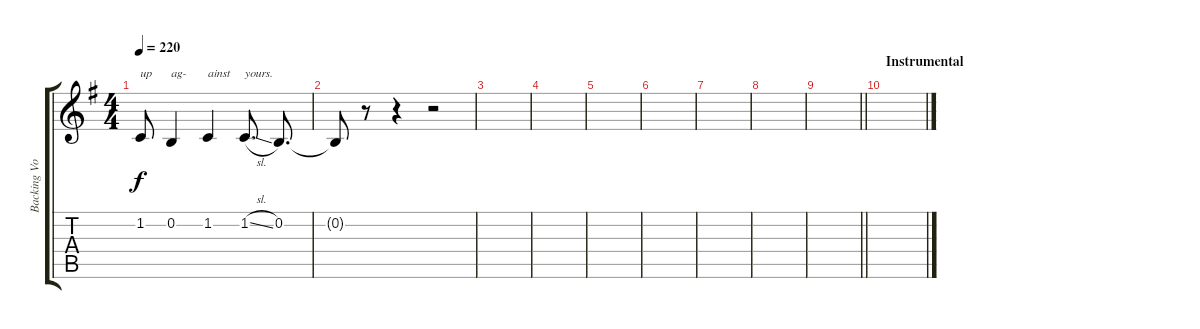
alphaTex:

\track ("Backing Vocals - James Johnston" "Backing Vo") {instrument altosax}
\staff {score tabs}
\tuning (E4 B3 G3 D3 A2 E2) {hide}
\ts (4 4)
\tempo 220
\clef g2
\ks eminor
1.2.8{txt "up" dy f} 0.2.4{txt "ag-"} 1.2.4{txt "ainst"} 1.2{sl}.8{d txt "yours."} 0.2.8{d} |
0.2{t}.8 r.8 r.4 r.2 |
|
|
|
|
|
|
\barLineRight lightlight
|
\section ("" "Instrumental")
